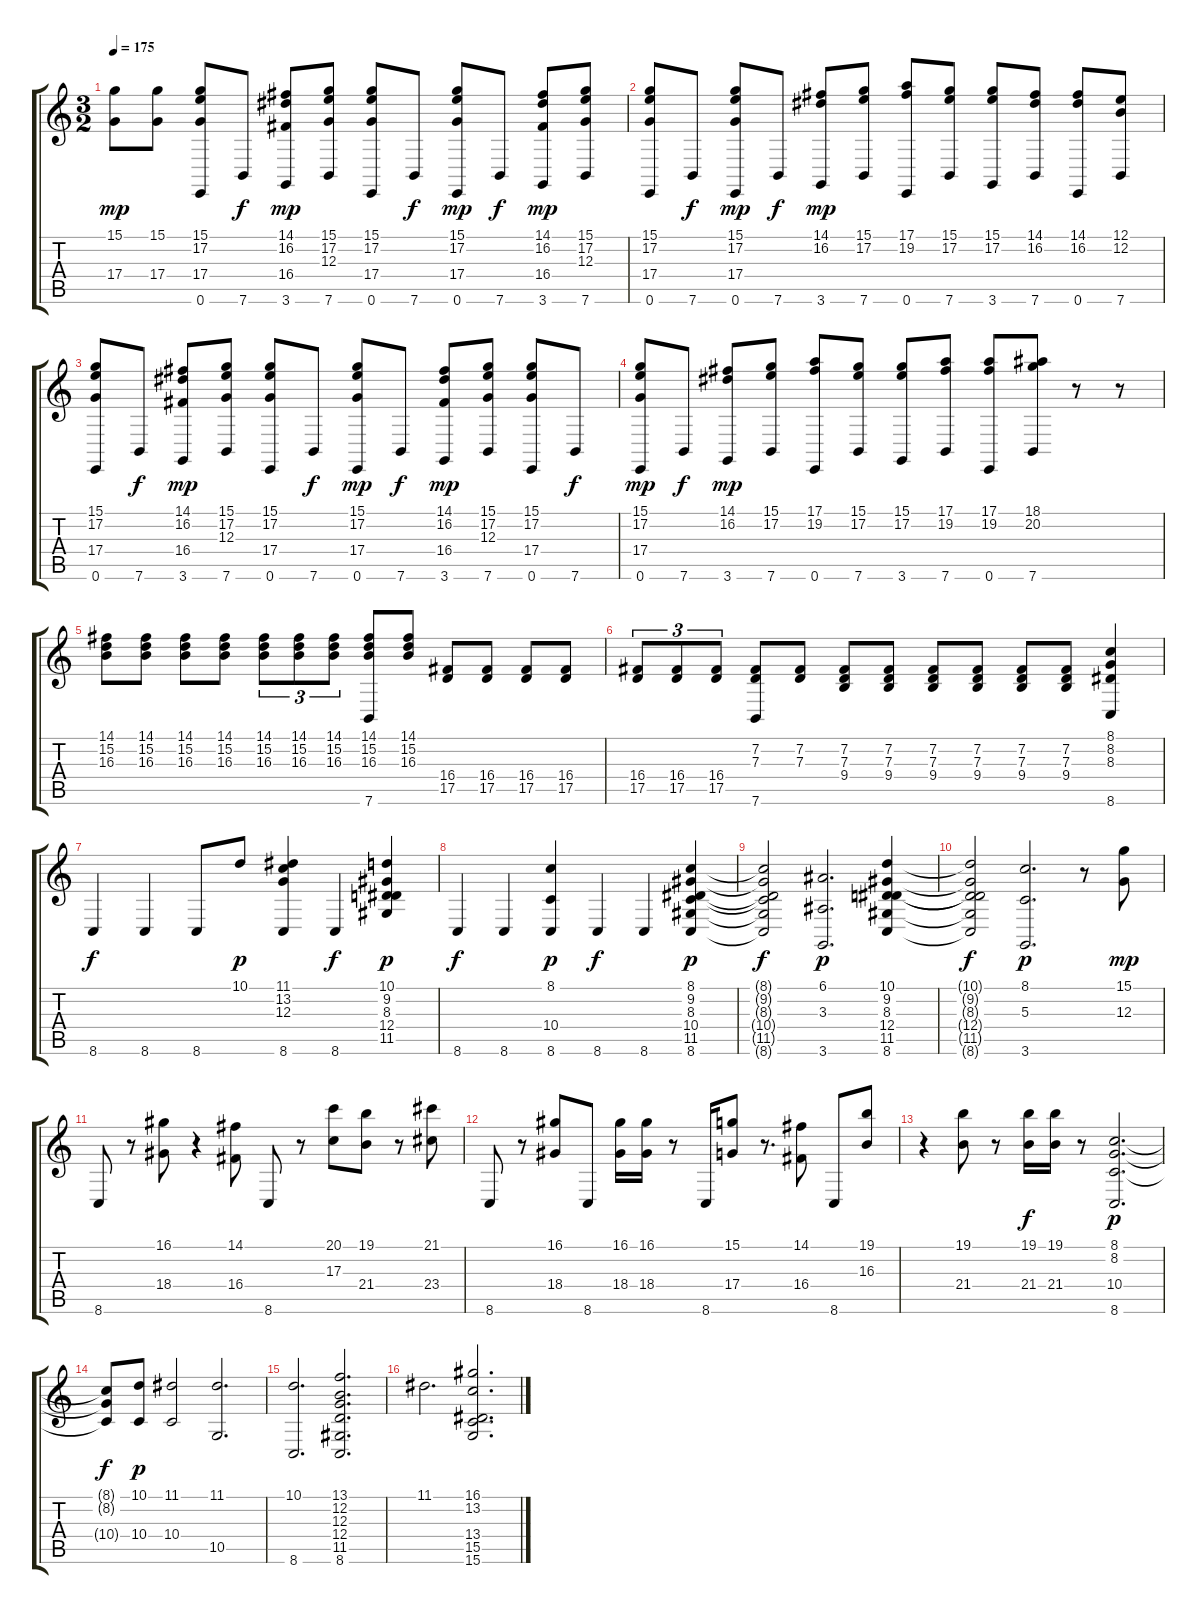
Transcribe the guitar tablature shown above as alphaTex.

\track "" {instrument stringensemble2}
\staff {score tabs}
\tuning (E4 B3 G3 D3 A2 E2) {hide}
\ts (3 2)
\tempo 175
\clef g2
\ks c
(15.1 17.4).8{dy mp} (15.1 17.4).8 (15.1 17.2 17.4 0.6).8 7.6.8{dy f} (14.1 16.2 16.4 3.6).8{dy mp} (15.1 17.2 12.3 7.6).8 (15.1 17.2 17.4 0.6).8 7.6.8{dy f} (15.1 17.2 17.4 0.6).8{dy mp} 7.6.8{dy f} (14.1 16.2 16.4 3.6).8{dy mp} (15.1 17.2 12.3 7.6).8 |
(15.1 17.2 17.4 0.6).8 7.6.8{dy f} (15.1 17.2 17.4 0.6).8{dy mp} 7.6.8{dy f} (14.1 16.2 3.6).8{dy mp} (15.1 17.2 7.6).8 (17.1 19.2 0.6).8 (15.1 17.2 7.6).8 (15.1 17.2 3.6).8 (14.1 16.2 7.6).8 (14.1 16.2 0.6).8 (12.1 12.2 7.6).8 |
(15.1 17.2 17.4 0.6).8 7.6.8{dy f} (14.1 16.2 16.4 3.6).8{dy mp} (15.1 17.2 12.3 7.6).8 (15.1 17.2 17.4 0.6).8 7.6.8{dy f} (15.1 17.2 17.4 0.6).8{dy mp} 7.6.8{dy f} (14.1 16.2 16.4 3.6).8{dy mp} (15.1 17.2 12.3 7.6).8 (15.1 17.2 17.4 0.6).8 7.6.8{dy f} |
(15.1 17.2 17.4 0.6).8{dy mp} 7.6.8{dy f} (14.1 16.2 3.6).8{dy mp} (15.1 17.2 7.6).8 (17.1 19.2 0.6).8 (15.1 17.2 7.6).8 (15.1 17.2 3.6).8 (17.1 19.2 7.6).8 (17.1 19.2 0.6).8 (18.1 20.2 7.6).8 r.8 r.8 |
(14.1 15.2 16.3).8 (14.1 15.2 16.3).8 (14.1 15.2 16.3).8 (14.1 15.2 16.3).8 (14.1 15.2 16.3).8{tu (3 2)} (14.1 15.2 16.3).8{tu (3 2)} (14.1 15.2 16.3).8{tu (3 2)} (14.1 15.2 16.3 7.6).8 (14.1 15.2 16.3).8 (16.4 17.5).8 (16.4 17.5).8 (16.4 17.5).8 (16.4 17.5).8 |
(16.4 17.5).8{tu (3 2)} (16.4 17.5).8{tu (3 2)} (16.4 17.5).8{tu (3 2)} (7.2 7.3 7.6).8 (7.2 7.3).8 (7.2 7.3 9.4).8 (7.2 7.3 9.4).8 (7.2 7.3 9.4).8 (7.2 7.3 9.4).8 (7.2 7.3 9.4).8 (7.2 7.3 9.4).8 (8.1 8.2 8.3 8.6).4 |
8.6.4{dy f} 8.6.4 8.6.8 10.1.8{dy p} (11.1 13.2 12.3 8.6).4 8.6.4{dy f} (10.1 9.2 8.3 12.4 11.5).4{dy p} |
8.6.4{dy f} 8.6.4 (8.1 10.4 8.6).4{dy p} 8.6.4{dy f} 8.6.4 (8.1 9.2 8.3 10.4 11.5 8.6).4{dy p} |
(8.1{t} 9.2{t} 8.3{t} 10.4{t} 11.5{t} 8.6{t}).2{dy f} (6.1 3.3 3.6).2{d dy p} (10.1 9.2 8.3 12.4 11.5 8.6).4 |
(10.1{t} 9.2{t} 8.3{t} 12.4{t} 11.5{t} 8.6{t}).2{dy f} (8.1 5.3 3.6).2{d dy p} r.8 (15.1 12.3).8{dy mp} |
8.6.8 r.8 (16.1 18.4).8 r.4 (14.1 16.4).8 8.6.8 r.8 (20.1 17.3).8 (19.1 21.4).8 r.8 (21.1 23.4).8 |
8.6.8 r.8 (16.1 18.4).8 8.6.8 (16.1 18.4).16 (16.1 18.4).16 r.8 8.6.16 (15.1 17.4).8 r.8{d} (14.1 16.4).8 8.6.8 (19.1 16.3).8 |
r.4 (19.1 21.4).8 r.8 (19.1 21.4).16{dy f} (19.1 21.4).16 r.8 (8.1 8.2 10.4 8.6).2{d dy p} |
(8.1{t} 8.2{t} 10.4{t}).8{dy f} (10.1 10.4).8{dy p} (11.1 10.4).2 (11.1 10.5).2{d} |
(10.1 8.6).2{d} (13.1 12.2 12.3 12.4 11.5 8.6).2{d} |
11.1.2{d} (16.1 13.2 13.4 15.5 15.6).2{d}
